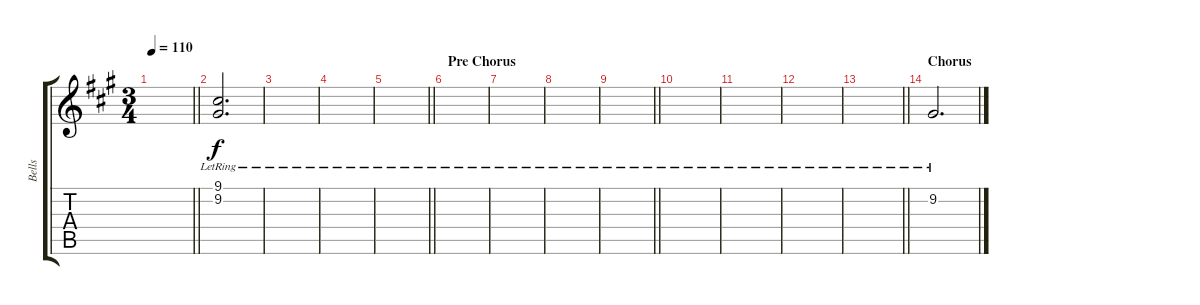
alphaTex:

\track ("Bells" "Bells") {instrument tubularbells}
\staff {score tabs}
\tuning (E4 B3 G3 D3 A2 E2) {hide}
\ts (3 4)
\tempo 110
\clef g2
\barLineRight lightlight
\ks a
|
(9.1{lr} 9.2{lr}).2{d} |
|
|
\barLineRight lightlight
|
\section ("" "Pre Chorus")
|
|
|
\barLineRight lightlight
|
|
|
|
\barLineRight lightlight
|
\section ("" "Chorus")
9.2{lr}.2{d}
